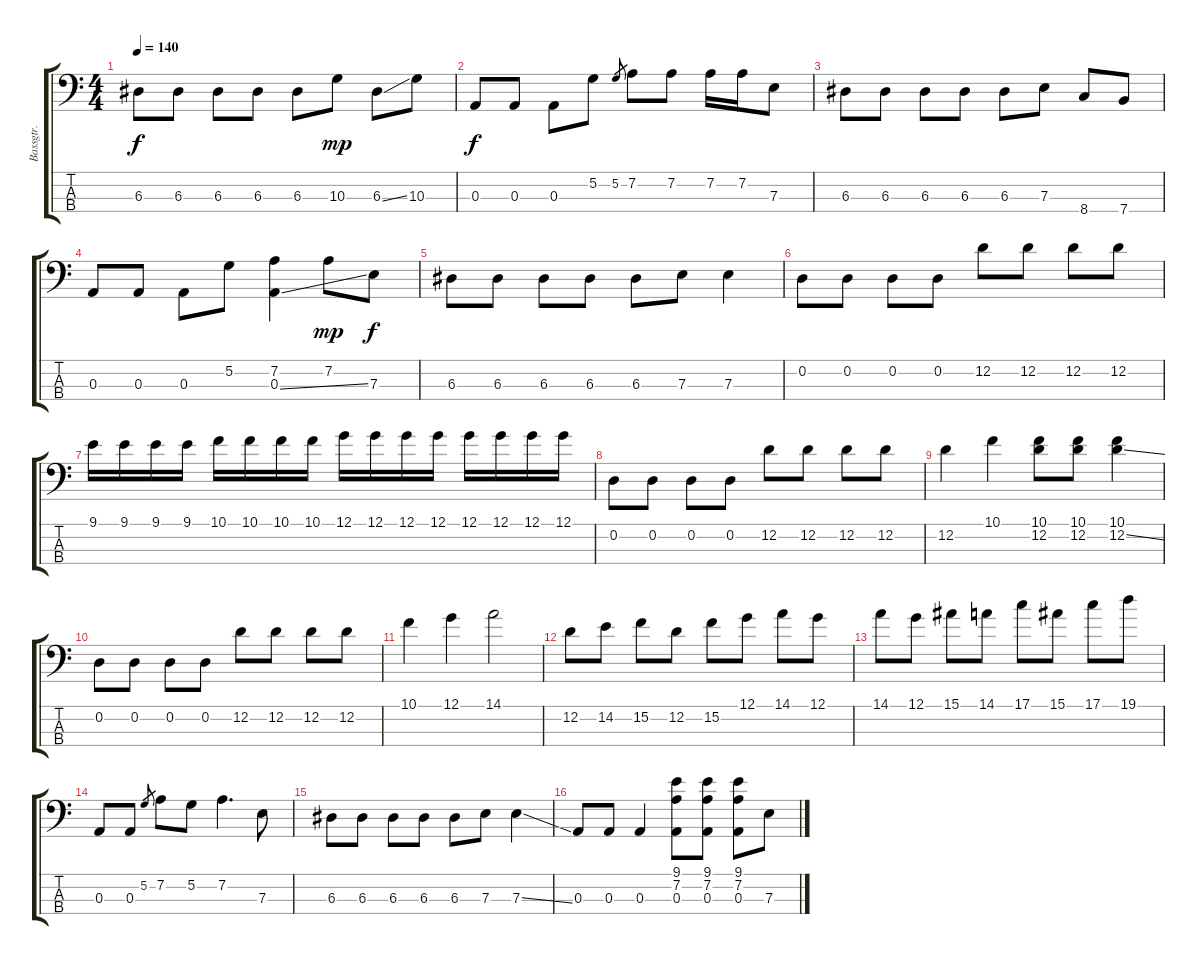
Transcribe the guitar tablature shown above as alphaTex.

\track ("Bassgtr." "Bassgtr.") {instrument electricbasspick}
\staff {score tabs}
\tuning (G2 D2 A1 E1) {hide}
\ts (4 4)
\tempo 140
\clef f4
\ks c
6.3.8{dy f} 6.3.8 6.3.8 6.3.8 6.3.8 10.3.8{dy mp} 6.3{ss}.8 10.3.8 |
0.3.8{dy f} 0.3.8 0.3.8 5.2.8 5.2.8{gr} 7.2.8 7.2.8 7.2.16 7.2.16 7.3.8 |
6.3.8 6.3.8 6.3.8 6.3.8 6.3.8 7.3.8 8.4.8 7.4.8 |
0.3.8 0.3.8 0.3.8 5.2.8 (7.2 0.3{ss}).4 7.2.8{dy mp} 7.3.8{dy f} |
6.3.8 6.3.8 6.3.8 6.3.8 6.3.8 7.3.8 7.3.4 |
0.2.8 0.2.8 0.2.8 0.2.8 12.2.8 12.2.8 12.2.8 12.2.8 |
9.1.16 9.1.16 9.1.16 9.1.16 10.1.16 10.1.16 10.1.16 10.1.16 12.1.16 12.1.16 12.1.16 12.1.16 12.1.16 12.1.16 12.1.16 12.1.16 |
0.2.8 0.2.8 0.2.8 0.2.8 12.2.8 12.2.8 12.2.8 12.2.8 |
12.2.4 10.1.4 (10.1 12.2).8 (10.1 12.2).8 (10.1 12.2{ss}).4 |
0.2.8 0.2.8 0.2.8 0.2.8 12.2.8 12.2.8 12.2.8 12.2.8 |
10.1.4 12.1.4 14.1.2 |
12.2.8 14.2.8 15.2.8 12.2.8 15.2.8 12.1.8 14.1.8 12.1.8 |
14.1.8 12.1.8 15.1.8 14.1.8 17.1.8 15.1.8 17.1.8 19.1.8 |
0.3.8 0.3.8 5.2.8{gr} 7.2.8 5.2.8 7.2.4{d} 7.3.8 |
6.3.8 6.3.8 6.3.8 6.3.8 6.3.8 7.3.8 7.3{ss}.4 |
0.3.8 0.3.8 0.3.4 (9.1 7.2 0.3).8 (9.1 7.2 0.3).8 (9.1 7.2 0.3).8 7.3.8
